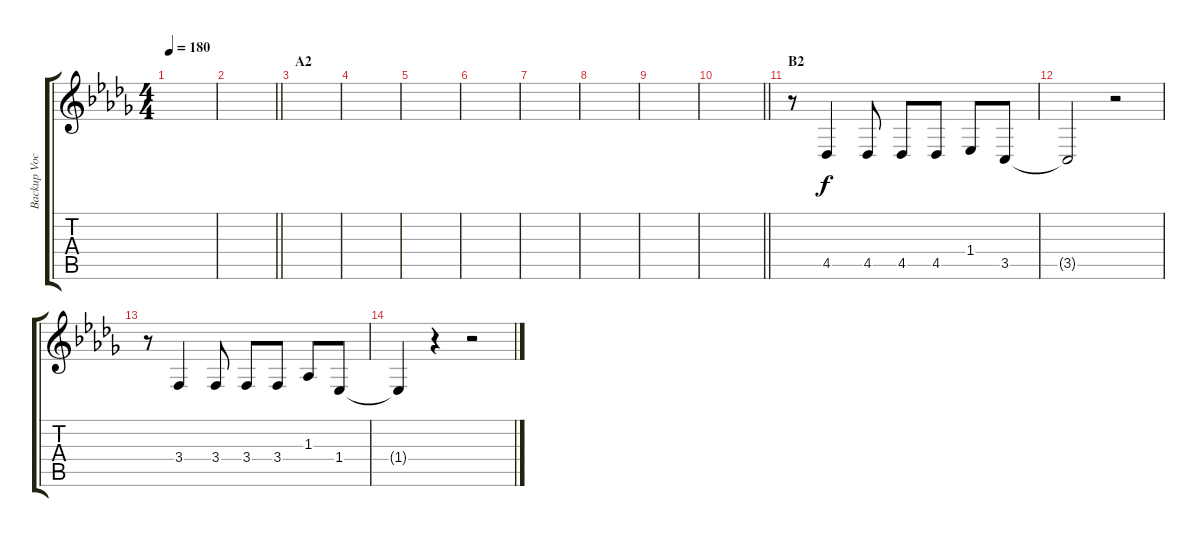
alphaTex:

\track ("Backup Vocals" "Backup Voc") {instrument altosax}
\staff {score tabs}
\tuning (E4 B3 G3 D3 A2 E2) {hide}
\ts (4 4)
\tempo 180
\clef g2
\ks db
|
\barLineRight lightlight
|
\section ("" "A2")
|
|
|
|
|
|
|
\barLineRight lightlight
|
\section ("" "B2")
r.8 4.5.4 4.5.8 4.5.8 4.5.8 1.4.8 3.5.8 |
3.5{t}.2 r.2 |
r.8 3.4.4 3.4.8 3.4.8 3.4.8 1.3.8 1.4.8 |
1.4{t}.4 r.4 r.2
